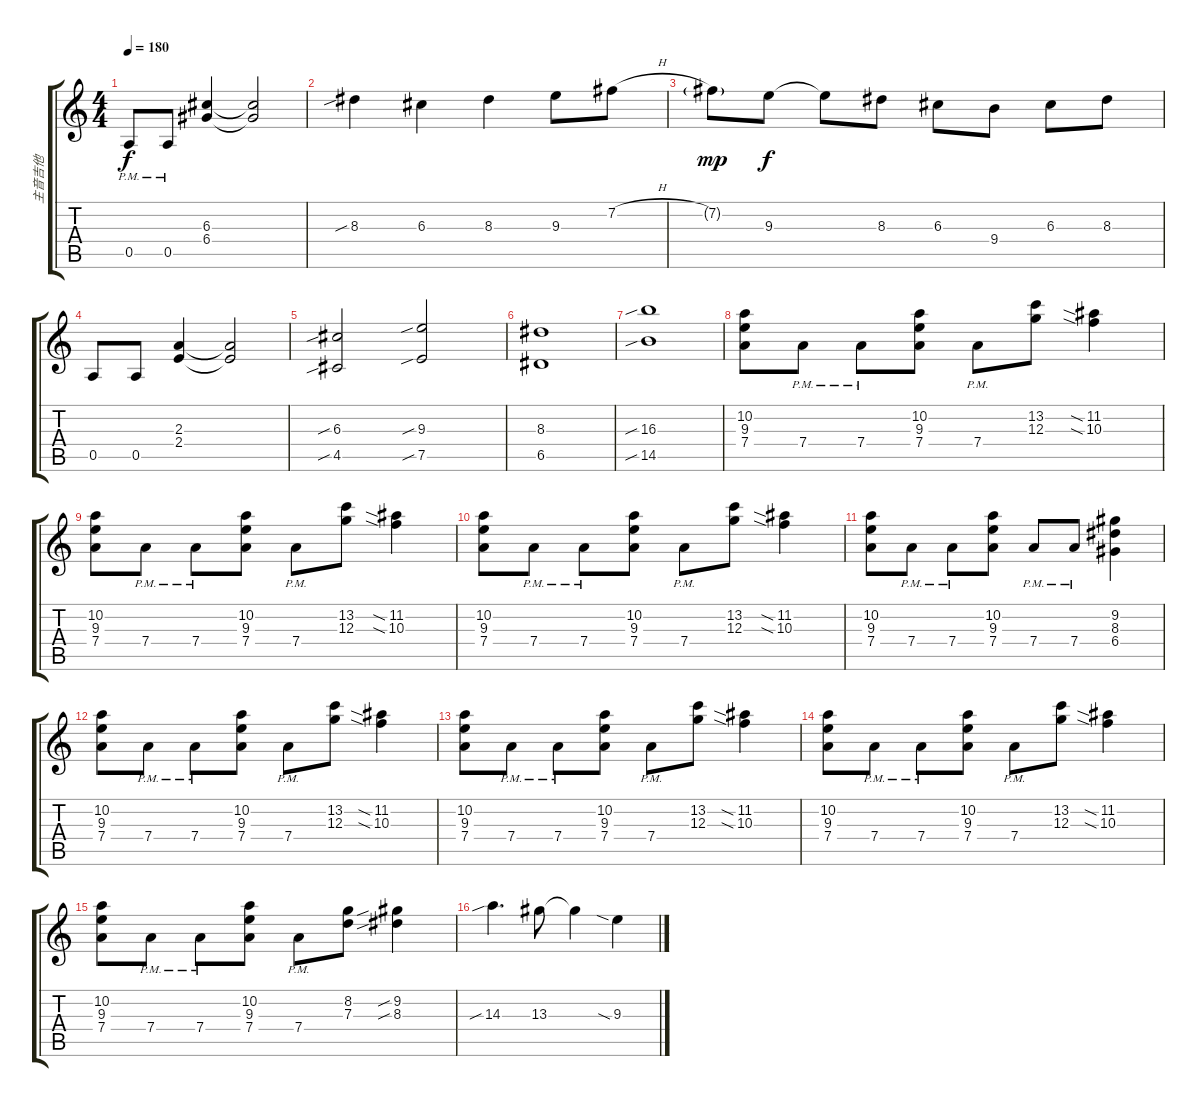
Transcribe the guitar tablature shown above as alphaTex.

\track ("主音吉他" "主音吉他") {instrument distortionguitar}
\staff {score tabs}
\tuning (E4 B3 G3 D3 A2 E2) {hide}
\ts (4 4)
\tempo 180
\clef g2
\ks c
0.5{pm}.8{dy f} 0.5{pm}.8 (6.3 6.4).4 (6.3{t} 6.4{t}).2 |
8.3{sib}.4 6.3.4 8.3.4 9.3.8 7.2{h}.8 |
7.2{g}.8{dy mp} 9.3.8{dy f} 9.3{t}.8 8.3.8 6.3.8 9.4.8 6.3.8 8.3.8 |
0.5.8 0.5.8 (2.3 2.4).4 (2.3{t} 2.4{t}).2 |
(6.3{sib} 4.5{sib}).2 (9.3{sib} 7.5{sib}).2 |
(8.3 6.5).1 |
(16.3{sib} 14.5{sib}).1 |
(10.2 9.3 7.4).8 7.4{pm}.8 7.4{pm}.8 (10.2 9.3 7.4).8 7.4{pm}.8 (13.2 12.3).8 (11.2{sia} 10.3{sia}).4 |
(10.2 9.3 7.4).8 7.4{pm}.8 7.4{pm}.8 (10.2 9.3 7.4).8 7.4{pm}.8 (13.2 12.3).8 (11.2{sia} 10.3{sia}).4 |
(10.2 9.3 7.4).8 7.4{pm}.8 7.4{pm}.8 (10.2 9.3 7.4).8 7.4{pm}.8 (13.2 12.3).8 (11.2{sia} 10.3{sia}).4 |
(10.2 9.3 7.4).8 7.4{pm}.8 7.4{pm}.8 (10.2 9.3 7.4).8 7.4{pm}.8 7.4{pm}.8 (9.2 8.3 6.4).4 |
(10.2 9.3 7.4).8 7.4{pm}.8 7.4{pm}.8 (10.2 9.3 7.4).8 7.4{pm}.8 (13.2 12.3).8 (11.2{sia} 10.3{sia}).4 |
(10.2 9.3 7.4).8 7.4{pm}.8 7.4{pm}.8 (10.2 9.3 7.4).8 7.4{pm}.8 (13.2 12.3).8 (11.2{sia} 10.3{sia}).4 |
(10.2 9.3 7.4).8 7.4{pm}.8 7.4{pm}.8 (10.2 9.3 7.4).8 7.4{pm}.8 (13.2 12.3).8 (11.2{sia} 10.3{sia}).4 |
(10.2 9.3 7.4).8 7.4{pm}.8 7.4{pm}.8 (10.2 9.3 7.4).8 7.4{pm}.8 (8.2 7.3).8 (9.2{sib} 8.3{sib}).4 |
14.3{sib}.4{d} 13.3.8 13.3{t}.4 9.3{sia}.4
